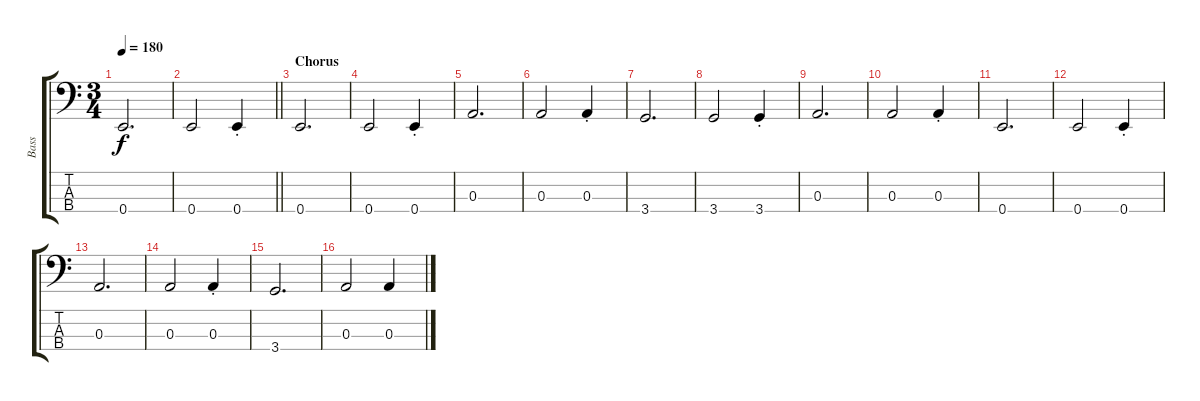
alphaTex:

\track ("Bass" "Bass") {instrument electricbassfinger}
\staff {score tabs}
\tuning (G2 D2 A1 E1) {hide}
\ts (3 4)
\tempo 180
\clef f4
\ks c
0.4.2{d dy f} |
\barLineRight lightlight
0.4.2 0.4{st}.4 |
\section ("" "Chorus")
0.4.2{d} |
0.4.2 0.4{st}.4 |
0.3.2{d} |
0.3.2 0.3{st}.4 |
3.4.2{d} |
3.4.2 3.4{st}.4 |
0.3.2{d} |
0.3.2 0.3{st}.4 |
0.4.2{d} |
0.4.2 0.4{st}.4 |
0.3.2{d} |
0.3.2 0.3{st}.4 |
3.4.2{d} |
0.3.2 0.3.4
